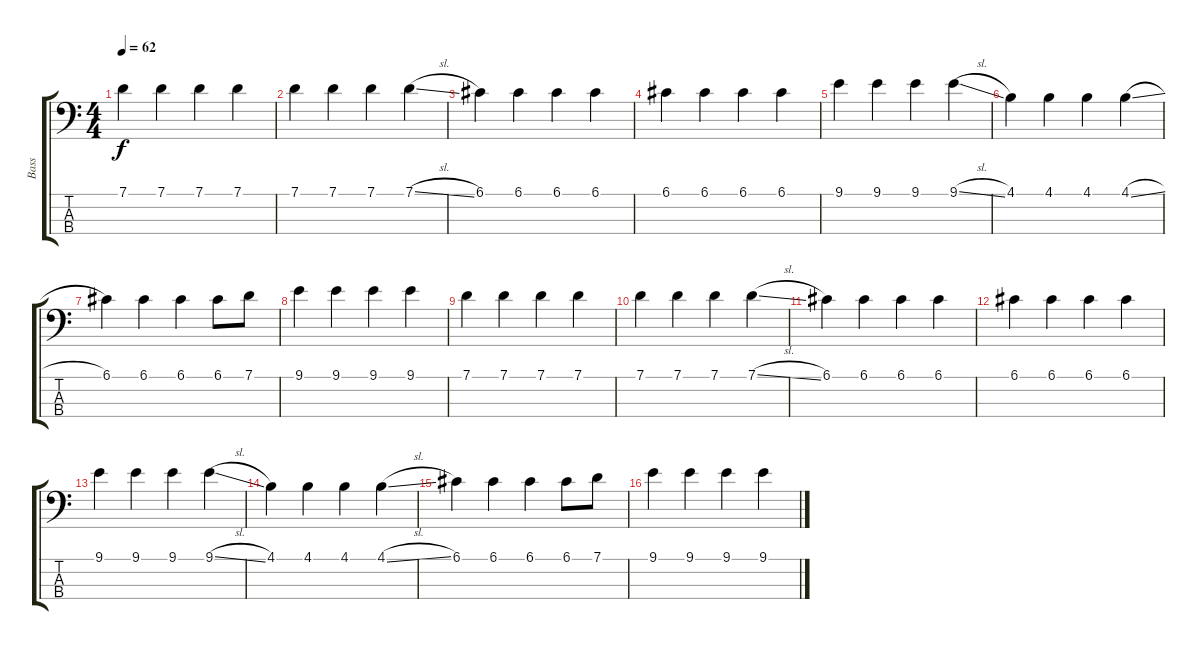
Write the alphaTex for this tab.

\track ("Bass" "Bass") {instrument electricbasspick}
\staff {score tabs}
\tuning (G2 D2 A1 E1) {hide}
\ts (4 4)
\tempo 62
\clef f4
\ks c
7.1.4{dy f} 7.1.4 7.1.4 7.1.4 |
7.1.4 7.1.4 7.1.4 7.1{sl}.4 |
6.1.4 6.1.4 6.1.4 6.1.4 |
6.1.4 6.1.4 6.1.4 6.1.4 |
9.1.4 9.1.4 9.1.4 9.1{sl}.4 |
4.1.4 4.1.4 4.1.4 4.1{sl}.4 |
6.1.4 6.1.4 6.1.4 6.1.8 7.1.8 |
9.1.4 9.1.4 9.1.4 9.1.4 |
7.1.4 7.1.4 7.1.4 7.1.4 |
7.1.4 7.1.4 7.1.4 7.1{sl}.4 |
6.1.4 6.1.4 6.1.4 6.1.4 |
6.1.4 6.1.4 6.1.4 6.1.4 |
9.1.4 9.1.4 9.1.4 9.1{sl}.4 |
4.1.4 4.1.4 4.1.4 4.1{sl}.4 |
6.1.4 6.1.4 6.1.4 6.1.8 7.1.8 |
9.1.4 9.1.4 9.1.4 9.1.4
